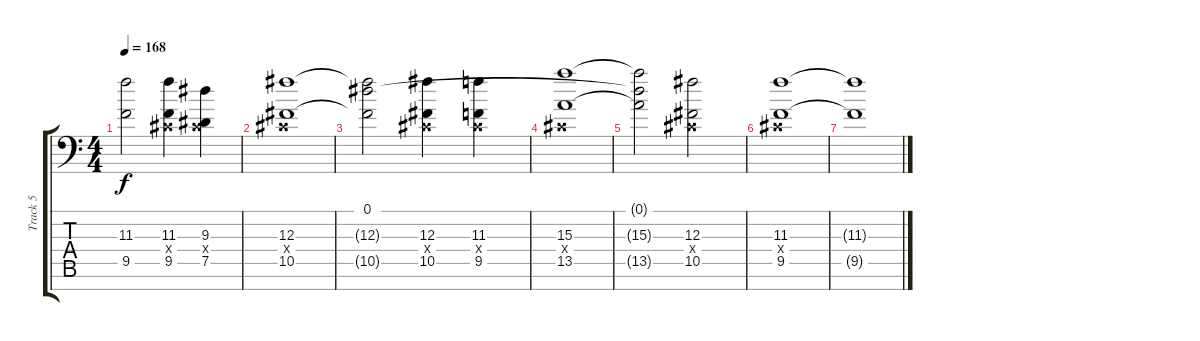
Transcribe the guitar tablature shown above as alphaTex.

\track ("Track 5" "Track 5") {instrument overdrivenguitar}
\staff {score tabs}
\tuning (Eb4 Bb3 Gb3 Db3 Ab2 Eb2 Bb1) {hide}
\ts (4 4)
\tempo 168
\clef f4
\ks c
(11.3{t} 9.5{t}).2{dy f} (11.3 0.4{x} 9.5).4 (9.3 0.4{x} 7.5).4 |
(12.3 0.4{x} 10.5).1 |
(0.1 12.3{t} 10.5{t}).2 (12.3 0.4{x} 10.5).4 (11.3 0.4{x} 9.5).4 |
(15.3 0.4{x} 13.5).1 |
(0.1{t} 15.3{t} 13.5{t}).2 (12.3 0.4{x} 10.5).2 |
(11.3 0.4{x} 9.5).1 |
(11.3{t} 9.5{t}).1
